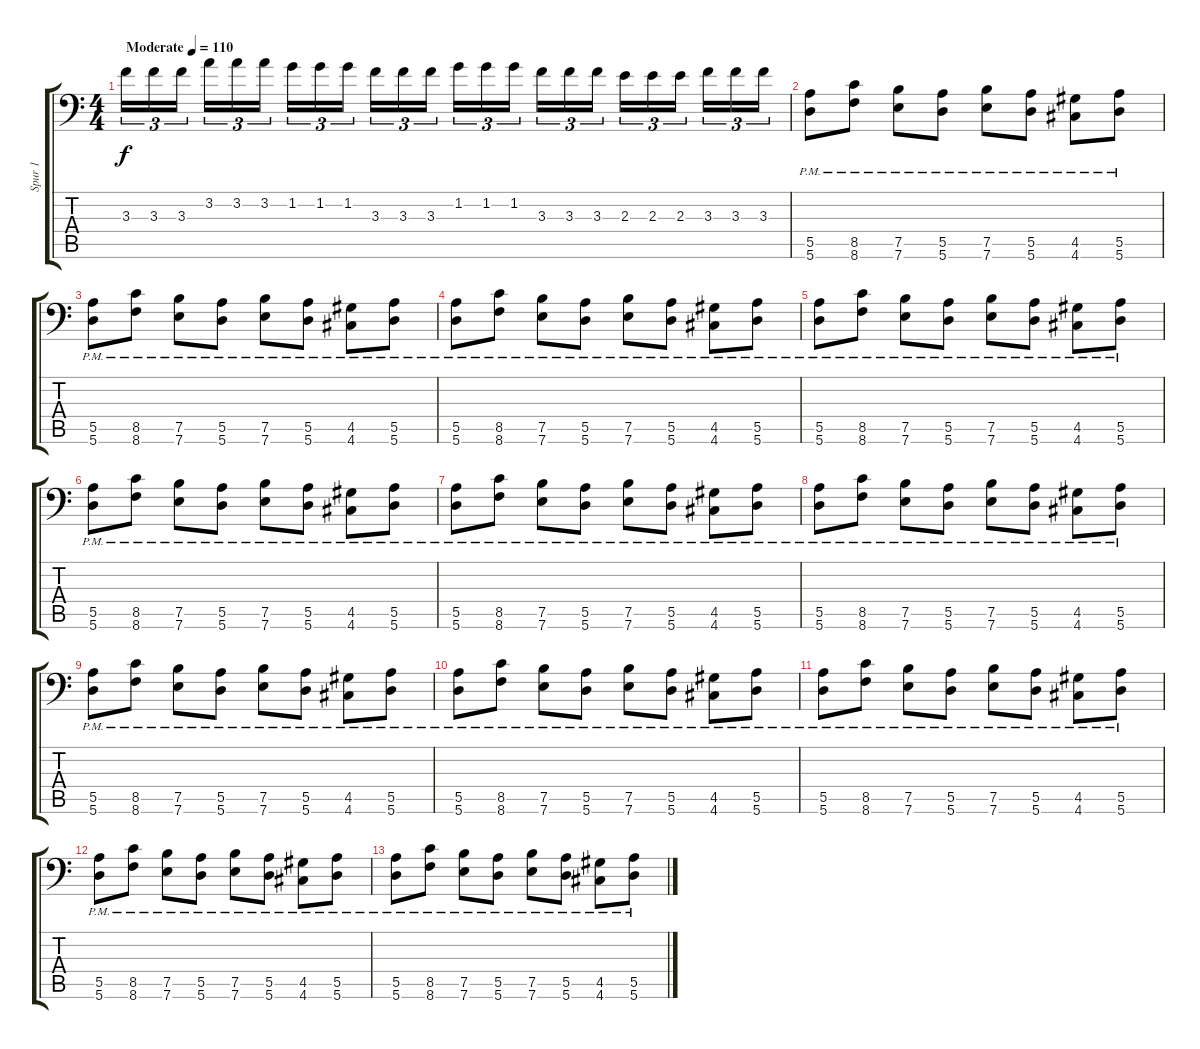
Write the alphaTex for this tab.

\track ("Spur 1" "Spur 1") {instrument distortionguitar}
\staff {score tabs}
\tuning (B3 Gb3 D3 A2 E2 A1) {hide}
\ts (4 4)
\tempo (110 "Moderate")
\clef f4
\ks c
3.3.16{tu (3 2) dy f instrument distortionguitar} 3.3.16{tu (3 2)} 3.3.16{tu (3 2) beam splitsecondary} 3.2.16{tu (3 2)} 3.2.16{tu (3 2)} 3.2.16{tu (3 2)} 1.2.16{tu (3 2)} 1.2.16{tu (3 2)} 1.2.16{tu (3 2) beam splitsecondary} 3.3.16{tu (3 2)} 3.3.16{tu (3 2)} 3.3.16{tu (3 2)} 1.2.16{tu (3 2)} 1.2.16{tu (3 2)} 1.2.16{tu (3 2) beam splitsecondary} 3.3.16{tu (3 2)} 3.3.16{tu (3 2)} 3.3.16{tu (3 2)} 2.3.16{tu (3 2)} 2.3.16{tu (3 2)} 2.3.16{tu (3 2) beam splitsecondary} 3.3.16{tu (3 2)} 3.3.16{tu (3 2)} 3.3.16{tu (3 2)} |
(5.5{pm} 5.6{pm}).8 (8.5{pm} 8.6{pm}).8 (7.5{pm} 7.6{pm}).8 (5.5{pm} 5.6{pm}).8 (7.5{pm} 7.6{pm}).8 (5.5{pm} 5.6{pm}).8 (4.5{pm} 4.6{pm}).8 (5.5{pm} 5.6{pm}).8 |
(5.5{pm} 5.6{pm}).8 (8.5{pm} 8.6{pm}).8 (7.5{pm} 7.6{pm}).8 (5.5{pm} 5.6{pm}).8 (7.5{pm} 7.6{pm}).8 (5.5{pm} 5.6{pm}).8 (4.5{pm} 4.6{pm}).8 (5.5{pm} 5.6{pm}).8 |
(5.5{pm} 5.6{pm}).8 (8.5{pm} 8.6{pm}).8 (7.5{pm} 7.6{pm}).8 (5.5{pm} 5.6{pm}).8 (7.5{pm} 7.6{pm}).8 (5.5{pm} 5.6{pm}).8 (4.5{pm} 4.6{pm}).8 (5.5{pm} 5.6{pm}).8 |
(5.5{pm} 5.6{pm}).8 (8.5{pm} 8.6{pm}).8 (7.5{pm} 7.6{pm}).8 (5.5{pm} 5.6{pm}).8 (7.5{pm} 7.6{pm}).8 (5.5{pm} 5.6{pm}).8 (4.5{pm} 4.6{pm}).8 (5.5{pm} 5.6{pm}).8 |
(5.5{pm} 5.6{pm}).8 (8.5{pm} 8.6{pm}).8 (7.5{pm} 7.6{pm}).8 (5.5{pm} 5.6{pm}).8 (7.5{pm} 7.6{pm}).8 (5.5{pm} 5.6{pm}).8 (4.5{pm} 4.6{pm}).8 (5.5{pm} 5.6{pm}).8 |
(5.5{pm} 5.6{pm}).8 (8.5{pm} 8.6{pm}).8 (7.5{pm} 7.6{pm}).8 (5.5{pm} 5.6{pm}).8 (7.5{pm} 7.6{pm}).8 (5.5{pm} 5.6{pm}).8 (4.5{pm} 4.6{pm}).8 (5.5{pm} 5.6{pm}).8 |
(5.5{pm} 5.6{pm}).8 (8.5{pm} 8.6{pm}).8 (7.5{pm} 7.6{pm}).8 (5.5{pm} 5.6{pm}).8 (7.5{pm} 7.6{pm}).8 (5.5{pm} 5.6{pm}).8 (4.5{pm} 4.6{pm}).8 (5.5{pm} 5.6{pm}).8 |
(5.5{pm} 5.6{pm}).8 (8.5{pm} 8.6{pm}).8 (7.5{pm} 7.6{pm}).8 (5.5{pm} 5.6{pm}).8 (7.5{pm} 7.6{pm}).8 (5.5{pm} 5.6{pm}).8 (4.5{pm} 4.6{pm}).8 (5.5{pm} 5.6{pm}).8 |
(5.5{pm} 5.6{pm}).8 (8.5{pm} 8.6{pm}).8 (7.5{pm} 7.6{pm}).8 (5.5{pm} 5.6{pm}).8 (7.5{pm} 7.6{pm}).8 (5.5{pm} 5.6{pm}).8 (4.5{pm} 4.6{pm}).8 (5.5{pm} 5.6{pm}).8 |
(5.5{pm} 5.6{pm}).8 (8.5{pm} 8.6{pm}).8 (7.5{pm} 7.6{pm}).8 (5.5{pm} 5.6{pm}).8 (7.5{pm} 7.6{pm}).8 (5.5{pm} 5.6{pm}).8 (4.5{pm} 4.6{pm}).8 (5.5{pm} 5.6{pm}).8 |
(5.5{pm} 5.6{pm}).8 (8.5{pm} 8.6{pm}).8 (7.5{pm} 7.6{pm}).8 (5.5{pm} 5.6{pm}).8 (7.5{pm} 7.6{pm}).8 (5.5{pm} 5.6{pm}).8 (4.5{pm} 4.6{pm}).8 (5.5{pm} 5.6{pm}).8 |
(5.5{pm} 5.6{pm}).8 (8.5{pm} 8.6{pm}).8 (7.5{pm} 7.6{pm}).8 (5.5{pm} 5.6{pm}).8 (7.5{pm} 7.6{pm}).8 (5.5{pm} 5.6{pm}).8 (4.5{pm} 4.6{pm}).8 (5.5{pm} 5.6{pm}).8
